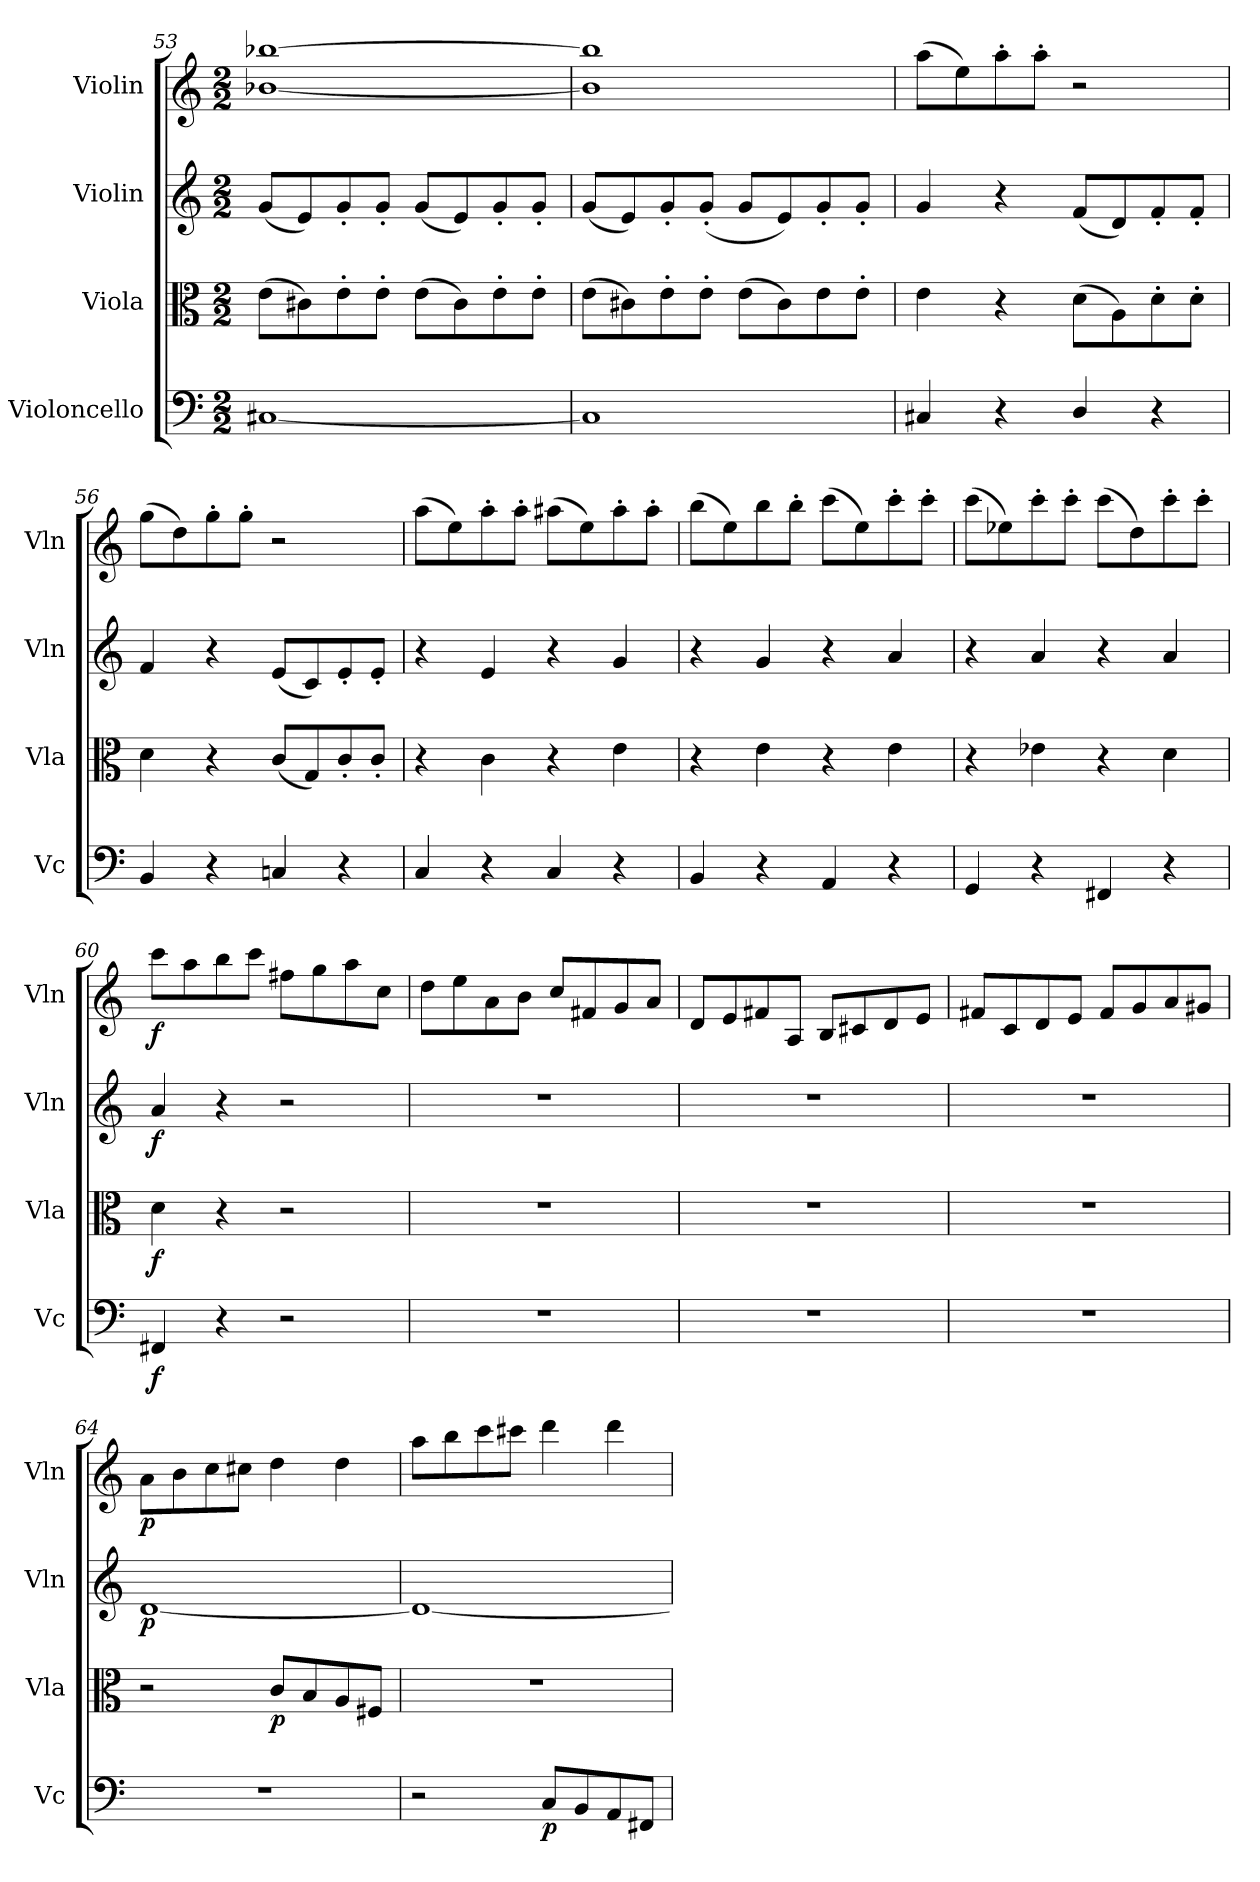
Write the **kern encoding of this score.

**kern	**dynam	**kern	**dynam	**kern	**dynam	**kern	**dynam
*part4	*part4	*part3	*part3	*part2	*part2	*part1	*part1
*staff4	*staff4	*staff3	*staff3	*staff2	*staff2	*staff1	*staff1
*I"Violoncello	*	*I"Viola	*	*I"Violin	*	*I"Violin	*
*I'Vc	*	*I'Vla	*	*I'Vln	*	*I'Vln	*
*clefF4	*	*clefC3	*	*clefG2	*	*clefG2	*
*k[]	*	*k[]	*	*k[]	*	*k[]	*
*C:	*	*C:	*	*C:	*	*C:	*
*M2/2	*	*M2/2	*	*M2/2	*	*M2/2	*
=53	=53	=53	=53	=53	=53	=53	=53
[1C#X	.	(8e\L	.	(8g/L	.	[1b-X [1bb-X	.
.	.	8c#X\)	.	8e/)	.	.	.
.	.	8e'\	.	8g'/	.	.	.
.	.	8e'\J	.	8g'/J	.	.	.
.	.	(8e\L	.	(8g/L	.	.	.
.	.	8c#\)	.	8e/)	.	.	.
.	.	8e'\	.	8g'/	.	.	.
.	.	8e'\J	.	8g'/J	.	.	.
=54	=54	=54	=54	=54	=54	=54	=54
1C#]	.	(8e\L	.	(8g/L	.	1b-] 1bb-]	.
.	.	8c#X\)	.	8e/)	.	.	.
.	.	8e'\	.	8g'/	.	.	.
.	.	8e'\J	.	(8g'/J	.	.	.
.	.	(8e\L	.	8g/L	.	.	.
.	.	8c#\)	.	8e/)	.	.	.
.	.	8e\	.	8g'/	.	.	.
.	.	8e'\J	.	8g'/J	.	.	.
=55	=55	=55	=55	=55	=55	=55	=55
4C#X/	.	4e\	.	4g/	.	(8aa\L	.
.	.	.	.	.	.	8ee\)	.
4r	.	4r	.	4r	.	8aa'\	.
.	.	.	.	.	.	8aa'\J	.
4D/	.	(8d\L	.	(8f/L	.	2r	.
.	.	8A\)	.	8d/)	.	.	.
4r	.	8d'\	.	8f'/	.	.	.
.	.	8d'\J	.	8f'/J	.	.	.
=56	=56	=56	=56	=56	=56	=56	=56
4BB/	.	4d\	.	4f/	.	(8gg\L	.
.	.	.	.	.	.	8dd\)	.
4r	.	4r	.	4r	.	8gg'\	.
.	.	.	.	.	.	8gg'\J	.
4Cn/	.	(8c/L	.	(8e/L	.	2r	.
.	.	8G/)	.	8c/)	.	.	.
4r	.	8c'/	.	8e'/	.	.	.
.	.	8c'/J	.	8e'/J	.	.	.
=57	=57	=57	=57	=57	=57	=57	=57
4C/	.	4r	.	4r	.	(8aa\L	.
.	.	.	.	.	.	8ee\)	.
4r	.	4c\	.	4e/	.	8aa'\	.
.	.	.	.	.	.	8aa'\J	.
4C/	.	4r	.	4r	.	(8aa#X\L	.
.	.	.	.	.	.	8ee\)	.
4r	.	4e\	.	4g/	.	8aa#'\	.
.	.	.	.	.	.	8aa#'\J	.
=58	=58	=58	=58	=58	=58	=58	=58
4BB/	.	4r	.	4r	.	(8bb\L	.
.	.	.	.	.	.	8ee\)	.
4r	.	4e\	.	4g/	.	8bb\	.
.	.	.	.	.	.	8bb'\J	.
4AA/	.	4r	.	4r	.	(8ccc\L	.
.	.	.	.	.	.	8ee\)	.
4r	.	4e\	.	4a/	.	8ccc'\	.
.	.	.	.	.	.	8ccc'\J	.
=59	=59	=59	=59	=59	=59	=59	=59
4GG/	.	4r	.	4r	.	(8ccc\L	.
.	.	.	.	.	.	8ee-X\)	.
4r	.	4e-X\	.	4a/	.	8ccc'\	.
.	.	.	.	.	.	8ccc'\J	.
4FF#X/	.	4r	.	4r	.	(8ccc\L	.
.	.	.	.	.	.	8dd\)	.
4r	.	4d\	.	4a/	.	8ccc'\	.
.	.	.	.	.	.	8ccc'\J	.
=60	=60	=60	=60	=60	=60	=60	=60
4FF#X/	f	4d\	f	4a/	f	8ccc\L	f
.	.	.	.	.	.	8aa\	.
4r	.	4r	.	4r	.	8bb\	.
.	.	.	.	.	.	8ccc\J	.
2r	.	2r	.	2r	.	8ff#X\L	.
.	.	.	.	.	.	8gg\	.
.	.	.	.	.	.	8aa\	.
.	.	.	.	.	.	8cc\J	.
=61	=61	=61	=61	=61	=61	=61	=61
1r	.	1r	.	1r	.	8dd\L	.
.	.	.	.	.	.	8ee\	.
.	.	.	.	.	.	8a\	.
.	.	.	.	.	.	8b\J	.
.	.	.	.	.	.	8cc/L	.
.	.	.	.	.	.	8f#X/	.
.	.	.	.	.	.	8g/	.
.	.	.	.	.	.	8a/J	.
=62	=62	=62	=62	=62	=62	=62	=62
1r	.	1r	.	1r	.	8d/L	.
.	.	.	.	.	.	8e/	.
.	.	.	.	.	.	8f#X/	.
.	.	.	.	.	.	8A/J	.
.	.	.	.	.	.	8B/L	.
.	.	.	.	.	.	8c#X/	.
.	.	.	.	.	.	8d/	.
.	.	.	.	.	.	8e/J	.
=63	=63	=63	=63	=63	=63	=63	=63
1r	.	1r	.	1r	.	8f#X/L	.
.	.	.	.	.	.	8c/	.
.	.	.	.	.	.	8d/	.
.	.	.	.	.	.	8e/J	.
.	.	.	.	.	.	8f#/L	.
.	.	.	.	.	.	8g/	.
.	.	.	.	.	.	8a/	.
.	.	.	.	.	.	8g#X/J	.
=64	=64	=64	=64	=64	=64	=64	=64
1r	.	2r	.	[1d	p	8a\L	p
.	.	.	.	.	.	8b\	.
.	.	.	.	.	.	8cc\	.
.	.	.	.	.	.	8cc#X\J	.
.	.	8c/L	p	.	.	4dd\	.
.	.	8B/	.	.	.	.	.
.	.	8A/	.	.	.	4dd\	.
.	.	8F#X/J	.	.	.	.	.
=65	=65	=65	=65	=65	=65	=65	=65
2r	.	1r	.	1d_	.	8aa\L	.
.	.	.	.	.	.	8bb\	.
.	.	.	.	.	.	8ccc\	.
.	.	.	.	.	.	8ccc#X\J	.
8C/L	p	.	.	.	.	4ddd\	.
8BB/	.	.	.	.	.	.	.
8AA/	.	.	.	.	.	4ddd\	.
8FF#X/J	.	.	.	.	.	.	.
=	=	=	=	=	=	=	=
*-	*-	*-	*-	*-	*-	*-	*-
